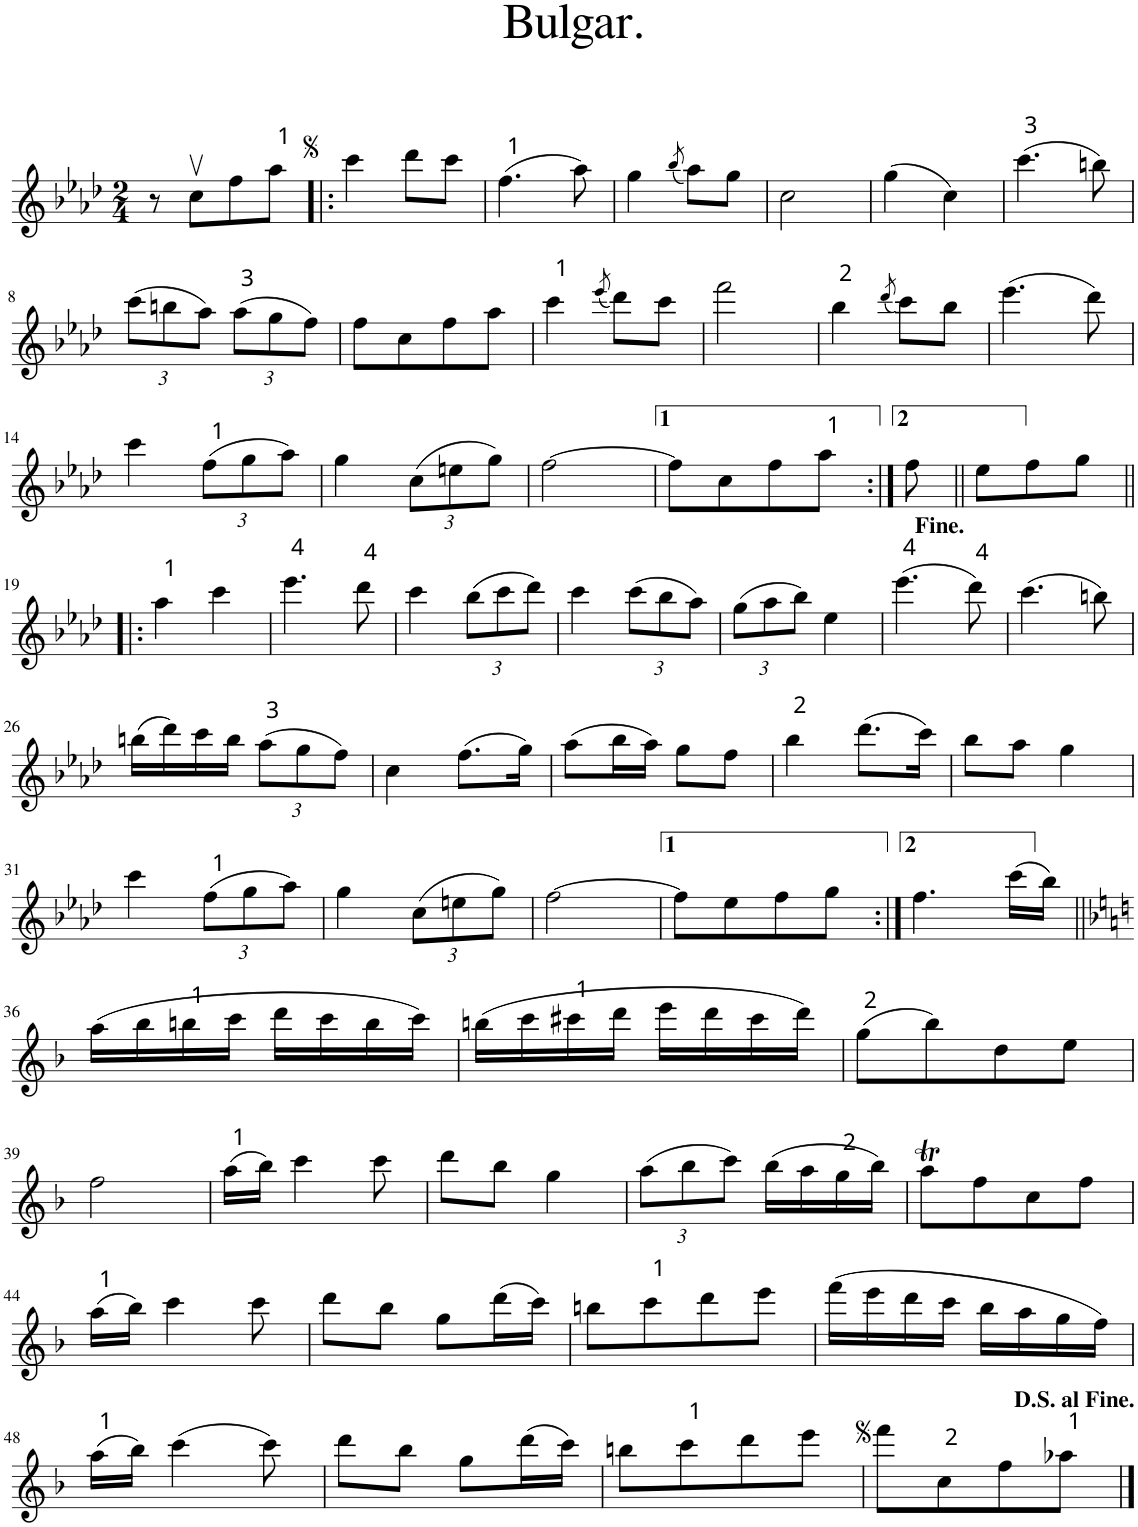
**kern
*part1
*staff1
*I"Piano
*I'Pno.
*clefG2
*k[b-e-a-d-]
*f:
*M2/4
=1
8r
8ccv\L
8ff\
8aa-\J
=2!|:
4ccc\
8ddd-\L
8ccc\J
=3
(4.ff\
8aa-\)
=4
4gg\
(8qbb-/
8aa-\L)
8gg\J
=5
2cc\
=6
(4gg\
4cc\)
=7
(4.ccc\
8bbn\)
!!LO:LB:g=z
=8
*Xbrackettup
(12ccc\L
12bbn\
12aa-\J)
(12aa-\L
12gg\
12ff\J)
=9
8ff\L
8cc\
8ff\
8aa-\J
=10
4ccc\
(8qeee-/
8ddd-\L)
8ccc\J
=11
2fff\
=12
4bb-\
(8qddd-/
8ccc\L)
8bb-\J
=13
(4.eee-\
8ddd-\)
!!LO:LB:g=z
=14
4ccc\
(12ff\L
12gg\
12aa-\J)
=15
4gg\
(12cc\L
12een\
12gg\J)
=16
[2ff\
=17
8ff\L]
8cc\
8ff\
8aa-\J
=18:|!
8ff\
=18X1||
8ee-\L
8ff\
8gg\J
!!LO:LB:g=z
=19!|:
4aa-\
4ccc\
=20
4.eee-\
8ddd-\
=21
4ccc\
(12bb-\L
12ccc\
12ddd-\J)
=22
4ccc\
(12ccc\L
12bb-\
12aa-\J)
=23
(12gg\L
12aa-\
12bb-\J)
4ee-\
=24
(4.eee-\
8ddd-\)
=25
(4.ccc\
8bbn\)
!!LO:LB:g=z
=26
(16bbn\LL
16ddd-\)
16ccc\
16bb\JJ
(12aa-\L
12gg\
12ff\J)
=27
4cc\
(8.ff\L
16gg\Jk)
=28
(8aa-\L
16bb-\L
16aa-\JJ)
8gg\L
8ff\J
=29
4bb-\
(8.ddd-\L
16ccc\Jk)
=30
8bb-\L
8aa-\J
4gg\
!!LO:LB:g=z
=31
4ccc\
(12ff\L
12gg\
12aa-\J)
=32
4gg\
(12cc\L
12een\
12gg\J)
=33
[2ff\
=34
8ff\L]
8ee-\
8ff\
8gg\J
=35:|!
4.ff\
(16ccc\LL
16bb-\JJ)
!!LO:LB:g=z
=36||
*k[b-]
(16aa\LL
16bb-\
16bbn\
16ccc\JJ
16ddd\LL
16ccc\
16bb\
16ccc\JJ)
=37
(16bbn\LL
16ccc\
16ccc#X\
16ddd\JJ
16eee\LL
16ddd\
16ccc#\
16ddd\JJ)
=38
(8gg\L
8bb-\)
8dd\
8ee\J
!!LO:LB:g=z
=39
2ff\
=40
(16aa\LL
16bb-\JJ)
4ccc\
8ccc\
=41
8ddd\L
8bb-\J
4gg\
=42
(12aa\L
12bb-\
12ccc\J)
(16bb-\LL
16aa\
16gg\
16bb-\JJ)
=43
8aat\L
8ff\
8cc\
8ff\J
!!LO:LB:g=z
=44
(16aa\LL
16bb-\JJ)
4ccc\
8ccc\
=45
8ddd\L
8bb-\J
8gg\L
(16ddd\L
16ccc\JJ)
=46
8bbn\L
8ccc\
8ddd\
8eee\J
=47
(16fff\LL
16eee\
16ddd\
16ccc\JJ
16bb-\LL
16aa\
16gg\
16ff\JJ)
!!LO:LB:g=z
=48
(16aa\LL
16bb-\JJ)
(4ccc\
8ccc\)
=49
8ddd\L
8bb-\J
8gg\L
(16ddd\L
16ccc\JJ)
=50
8bbn\L
8ccc\
8ddd\
8eee\J
=51
8fff\L
8cc\
8ff\
8aa-X\J
==
*-
